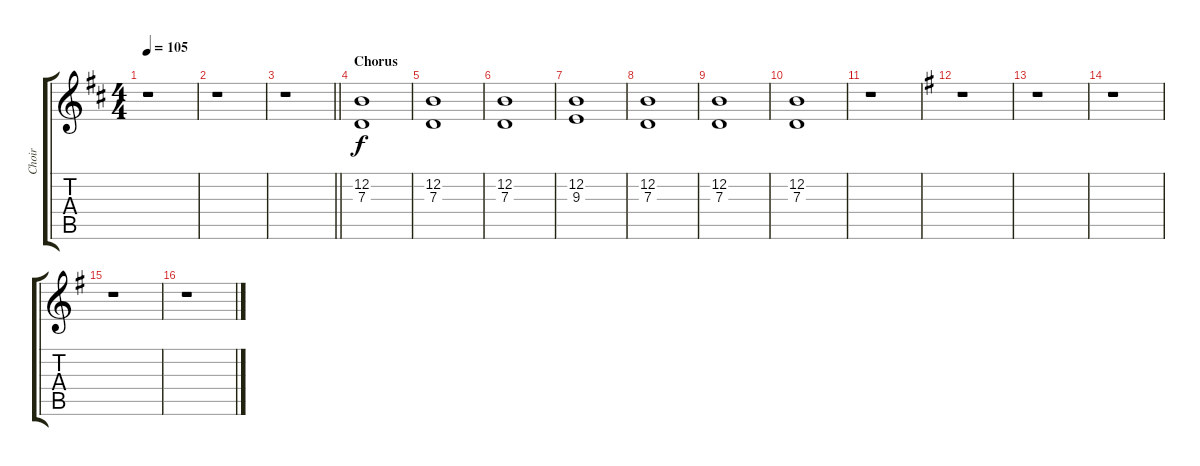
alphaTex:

\track ("Choir" "Choir") {instrument choiraahs}
\staff {score tabs}
\tuning (E4 B3 G3 D3 A2 E2) {hide}
\ts (4 4)
\tempo 105
\clef g2
\ks d
r.1{dy mf} |
r.1 |
\barLineRight lightlight
r.1 |
\section ("" "Chorus")
(12.2 7.3).1{dy f} |
(12.2 7.3).1 |
(12.2 7.3).1 |
(12.2 9.3).1 |
(12.2 7.3).1 |
(12.2 7.3).1 |
(12.2 7.3).1 |
r.1 |
\ks eminor
r.1 |
r.1 |
r.1 |
r.1 |
r.1
